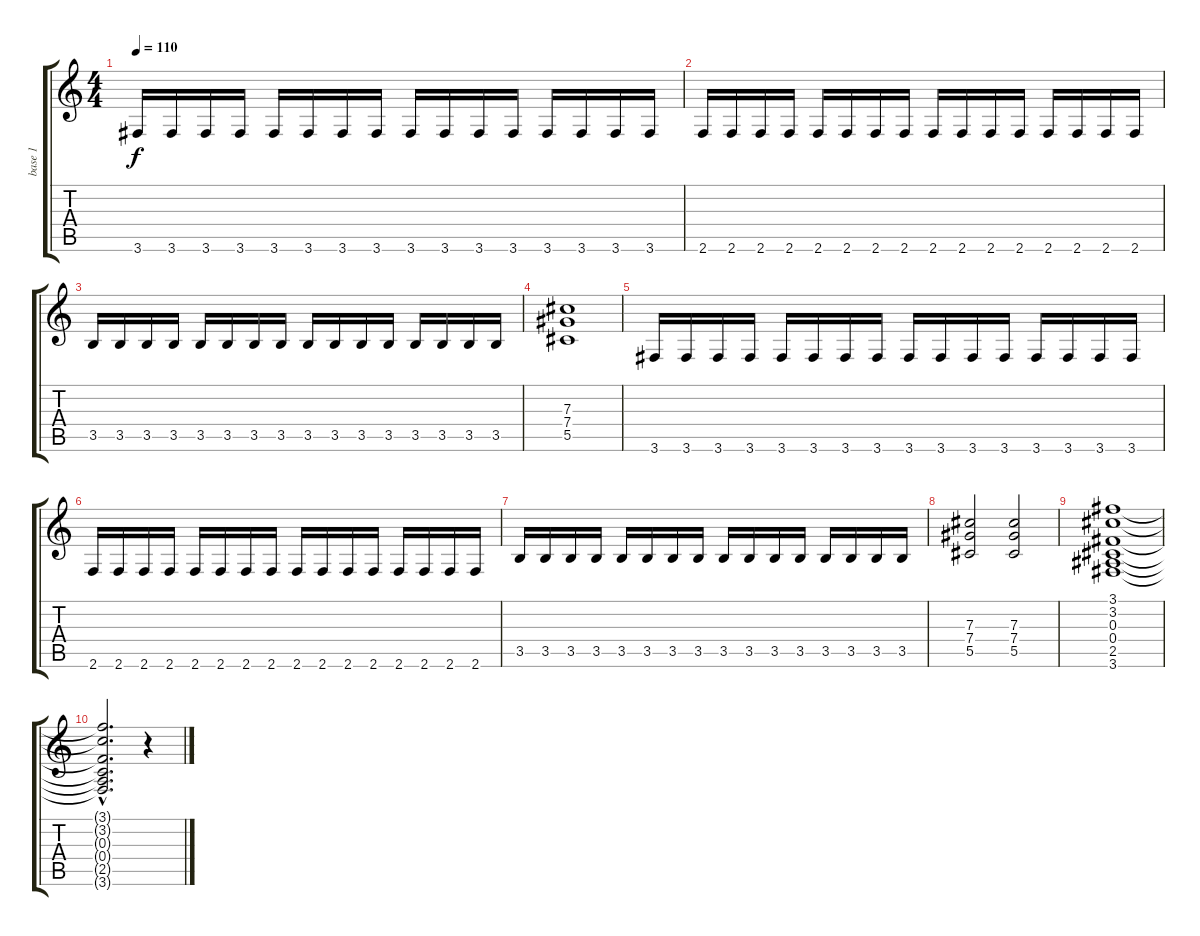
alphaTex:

\track ("base 1" "base 1") {instrument overdrivenguitar}
\staff {score tabs}
\tuning (Eb4 Bb3 Gb3 Db3 Ab2 Eb2) {hide}
\ts (4 4)
\tempo 110
\clef g2
\ks c
3.6.16{dy f} 3.6.16 3.6.16 3.6.16 3.6.16 3.6.16 3.6.16 3.6.16 3.6.16 3.6.16 3.6.16 3.6.16 3.6.16 3.6.16 3.6.16 3.6.16 |
2.6.16 2.6.16 2.6.16 2.6.16 2.6.16 2.6.16 2.6.16 2.6.16 2.6.16 2.6.16 2.6.16 2.6.16 2.6.16 2.6.16 2.6.16 2.6.16 |
3.5.16 3.5.16 3.5.16 3.5.16 3.5.16 3.5.16 3.5.16 3.5.16 3.5.16 3.5.16 3.5.16 3.5.16 3.5.16 3.5.16 3.5.16 3.5.16 |
(7.3 7.4 5.5).1 |
3.6.16 3.6.16 3.6.16 3.6.16 3.6.16 3.6.16 3.6.16 3.6.16 3.6.16 3.6.16 3.6.16 3.6.16 3.6.16 3.6.16 3.6.16 3.6.16 |
2.6.16 2.6.16 2.6.16 2.6.16 2.6.16 2.6.16 2.6.16 2.6.16 2.6.16 2.6.16 2.6.16 2.6.16 2.6.16 2.6.16 2.6.16 2.6.16 |
3.5.16 3.5.16 3.5.16 3.5.16 3.5.16 3.5.16 3.5.16 3.5.16 3.5.16 3.5.16 3.5.16 3.5.16 3.5.16 3.5.16 3.5.16 3.5.16 |
(7.3 7.4 5.5).2 (7.3 7.4 5.5).2 |
(3.1 3.2 0.3 0.4 2.5 3.6).1 |
(3.1{hac t} 3.2{hac t} 0.3{hac t} 0.4{hac t} 2.5{hac t} 3.6{hac t}).2{d} r.4
